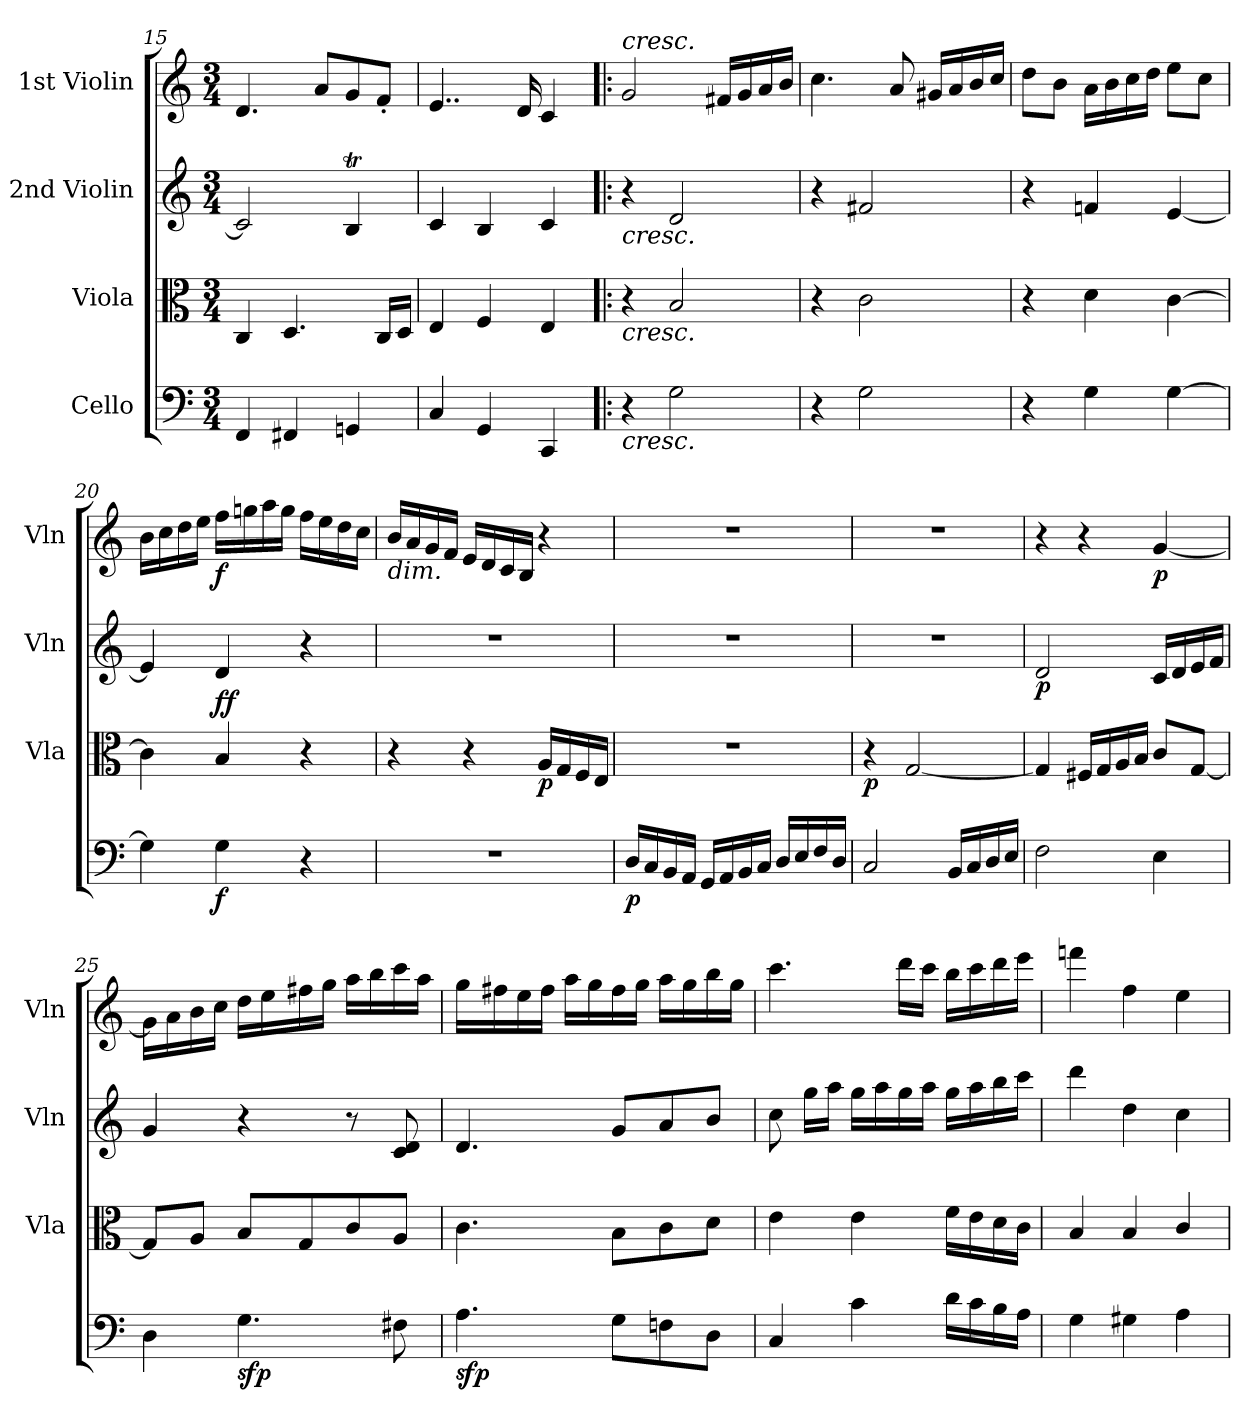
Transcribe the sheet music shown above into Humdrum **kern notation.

**kern	**dynam	**kern	**dynam	**kern	**dynam	**kern	**dynam
*part4	*part4	*part3	*part3	*part2	*part2	*part1	*part1
*staff4	*staff4	*staff3	*staff3	*staff2	*staff2	*staff1	*staff1
*I"Cello	*	*I"Viola	*	*I"2nd Violin	*	*I"1st Violin	*
*	*	*I'Vla	*	*I'Vln	*	*I'Vln	*
*clefF4	*	*clefC3	*	*clefG2	*	*clefG2	*
*k[]	*	*k[]	*	*k[]	*	*k[]	*
*M3/4	*	*M3/4	*	*M3/4	*	*M3/4	*
=15	=15	=15	=15	=15	=15	=15	=15
4FF/	.	4C/	.	2c/]	.	4.d/	.
4FF#X/	.	4.D/	.	.	.	.	.
.	.	.	.	.	.	8a/L	.
4GGn/	.	.	.	4Bt/	.	8g/	.
.	.	16C/LL	.	.	.	8f'/J	.
.	.	16D/JJ	.	.	.	.	.
=16	=16	=16	=16	=16	=16	=16	=16
4C/	.	4E/	.	4c/	.	4..e/	.
4GG/	.	4F/	.	4B/	.	.	.
.	.	.	.	.	.	16d/	.
4CC/	.	4E/	.	4c/	.	4c/	.
=17!|:	=17!|:	=17!|:	=17!|:	=17!|:	=17!|:	=17!|:	=17!|:
!	!	!	!	!	!	!LO:TX:a:i:t=cresc.	!
!	!	!	!	!LO:TX:b:i:t=cresc.	!	!	!
!	!	!LO:TX:b:i:t=cresc.	!	!	!	!	!
!LO:TX:b:i:t=cresc.	!	!	!	!	!	!	!
4r	.	4r	.	4r	.	2g/	.
2G\	.	2B/	.	2d/	.	.	.
.	.	.	.	.	.	16f#X/LL	.
.	.	.	.	.	.	16g/	.
.	.	.	.	.	.	16a/	.
.	.	.	.	.	.	16b/JJ	.
=18	=18	=18	=18	=18	=18	=18	=18
4r	.	4r	.	4r	.	4.cc\	.
2G\	.	2c\	.	2f#X/	.	.	.
.	.	.	.	.	.	8a/	.
.	.	.	.	.	.	16g#X/LL	.
.	.	.	.	.	.	16a/	.
.	.	.	.	.	.	16b/	.
.	.	.	.	.	.	16cc/JJ	.
=19	=19	=19	=19	=19	=19	=19	=19
4r	.	4r	.	4r	.	8dd\L	.
.	.	.	.	.	.	8b\J	.
4G\	.	4d\	.	4fn/	.	16a\LL	.
.	.	.	.	.	.	16b\	.
.	.	.	.	.	.	16cc\	.
.	.	.	.	.	.	16dd\JJ	.
[4G\	.	[4c\	.	[4e/	.	8ee\L	.
.	.	.	.	.	.	8cc\J	.
=20	=20	=20	=20	=20	=20	=20	=20
4G\]	.	4c\]	.	4e/]	.	16b\LL	.
.	.	.	.	.	.	16cc\	.
.	.	.	.	.	.	16dd\	.
.	.	.	.	.	.	16ee\JJ	.
!	!LO:DY:b	!	!LO:DY:b	!	!	!	!
!	!	!	!LO:DY:n=1:a	!	!	!	!LO:DY:b
4G\	f	4B/	f f	4d/	.	16ff\LL	f
.	.	.	.	.	.	16ggn\	.
.	.	.	.	.	.	16aa\	.
.	.	.	.	.	.	16gg\JJ	.
4r	.	4r	.	4r	.	16ff\LL	.
.	.	.	.	.	.	16ee\	.
.	.	.	.	.	.	16dd\	.
.	.	.	.	.	.	16cc\JJ	.
=21	=21	=21	=21	=21	=21	=21	=21
!	!	!	!	!	!	!LO:TX:b:i:t=dim.	!
2.r	.	4r	.	2.r	.	16b/LL	.
.	.	.	.	.	.	16a/	.
.	.	.	.	.	.	16g/	.
.	.	.	.	.	.	16f/JJ	.
.	.	4r	.	.	.	16e/LL	.
.	.	.	.	.	.	16d/	.
.	.	.	.	.	.	16c/	.
.	.	.	.	.	.	16B/JJ	.
!	!	!	!LO:DY:b	!	!	!	!
.	.	16A/LL	p	.	.	4r	.
.	.	16G/	.	.	.	.	.
.	.	16F/	.	.	.	.	.
.	.	16E/JJ	.	.	.	.	.
=22	=22	=22	=22	=22	=22	=22	=22
!	!LO:DY:b	!	!	!	!	!	!
16D/LL	p	2.r	.	2.r	.	2.r	.
16C/	.	.	.	.	.	.	.
16BB/	.	.	.	.	.	.	.
16AA/JJ	.	.	.	.	.	.	.
16GG/LL	.	.	.	.	.	.	.
16AA/	.	.	.	.	.	.	.
16BB/	.	.	.	.	.	.	.
16C/JJ	.	.	.	.	.	.	.
16D/LL	.	.	.	.	.	.	.
16E/	.	.	.	.	.	.	.
16F/	.	.	.	.	.	.	.
16D/JJ	.	.	.	.	.	.	.
=23	=23	=23	=23	=23	=23	=23	=23
!	!	!	!LO:DY:b	!	!	!	!
2C/	.	4r	p	2.r	.	2.r	.
.	.	[2G/	.	.	.	.	.
16BB/LL	.	.	.	.	.	.	.
16C/	.	.	.	.	.	.	.
16D/	.	.	.	.	.	.	.
16E/JJ	.	.	.	.	.	.	.
=24	=24	=24	=24	=24	=24	=24	=24
!	!	!	!	!	!LO:DY:b	!	!
2F\	.	4G/]	.	2d/	p	4r	.
.	.	16F#X/LL	.	.	.	4r	.
.	.	16G/	.	.	.	.	.
.	.	16A/	.	.	.	.	.
.	.	16B/JJ	.	.	.	.	.
!	!	!	!	!	!	!	!LO:DY:b
4E\	.	8c/L	.	16c/LL	.	[4g/	p
.	.	.	.	16d/	.	.	.
.	.	[8G/J	.	16e/	.	.	.
.	.	.	.	16f/JJ	.	.	.
=25	=25	=25	=25	=25	=25	=25	=25
4D\	.	8G/L]	.	4g/	.	16g\LL]	.
.	.	.	.	.	.	16a\	.
.	.	8A/J	.	.	.	16b\	.
.	.	.	.	.	.	16cc\JJ	.
!	!LO:DY:b	!	!	!	!	!	!
4.G\	sfp	8B/L	.	4r	.	16dd\LL	.
.	.	.	.	.	.	16ee\	.
.	.	8G/	.	.	.	16ff#X\	.
.	.	.	.	.	.	16gg\JJ	.
.	.	8c/	.	8r	.	16aa\LL	.
.	.	.	.	.	.	16bb\	.
8F#X\	.	8A/J	.	8c/ 8d/	.	16ccc\	.
.	.	.	.	.	.	16aa\JJ	.
=26	=26	=26	=26	=26	=26	=26	=26
!	!LO:DY:b	!	!	!	!	!	!
4.A\	sfp	4.c\	.	4.d/	.	16gg\LL	.
.	.	.	.	.	.	16ff#X\	.
.	.	.	.	.	.	16ee\	.
.	.	.	.	.	.	16ff#\JJ	.
.	.	.	.	.	.	16aa\LL	.
.	.	.	.	.	.	16gg\	.
8G\L	.	8B\L	.	8g/L	.	16ff#\	.
.	.	.	.	.	.	16gg\JJ	.
8Fn\	.	8c\	.	8a/	.	16aa\LL	.
.	.	.	.	.	.	16gg\	.
8D\J	.	8d\J	.	8b/J	.	16bb\	.
.	.	.	.	.	.	16gg\JJ	.
=27	=27	=27	=27	=27	=27	=27	=27
4C/	.	4e\	.	8cc\	.	4.ccc\	.
.	.	.	.	16gg\LL	.	.	.
.	.	.	.	16aa\JJ	.	.	.
4c\	.	4e\	.	16gg\LL	.	.	.
.	.	.	.	16aa\	.	.	.
.	.	.	.	16gg\	.	16ddd\LL	.
.	.	.	.	16aa\JJ	.	16ccc\JJ	.
16d\LL	.	16f\LL	.	16gg\LL	.	16bb\LL	.
16c\	.	16e\	.	16aa\	.	16ccc\	.
16B\	.	16d\	.	16bb\	.	16ddd\	.
16A\JJ	.	16c\JJ	.	16ccc\JJ	.	16eee\JJ	.
=28	=28	=28	=28	=28	=28	=28	=28
4G\	.	4B/	.	4ddd\	.	4fffn\	.
4G#X\	.	4B/	.	4dd\	.	4ff\	.
4A\	.	4c/	.	4cc\	.	4ee\	.
=	=	=	=	=	=	=	=
*-	*-	*-	*-	*-	*-	*-	*-
